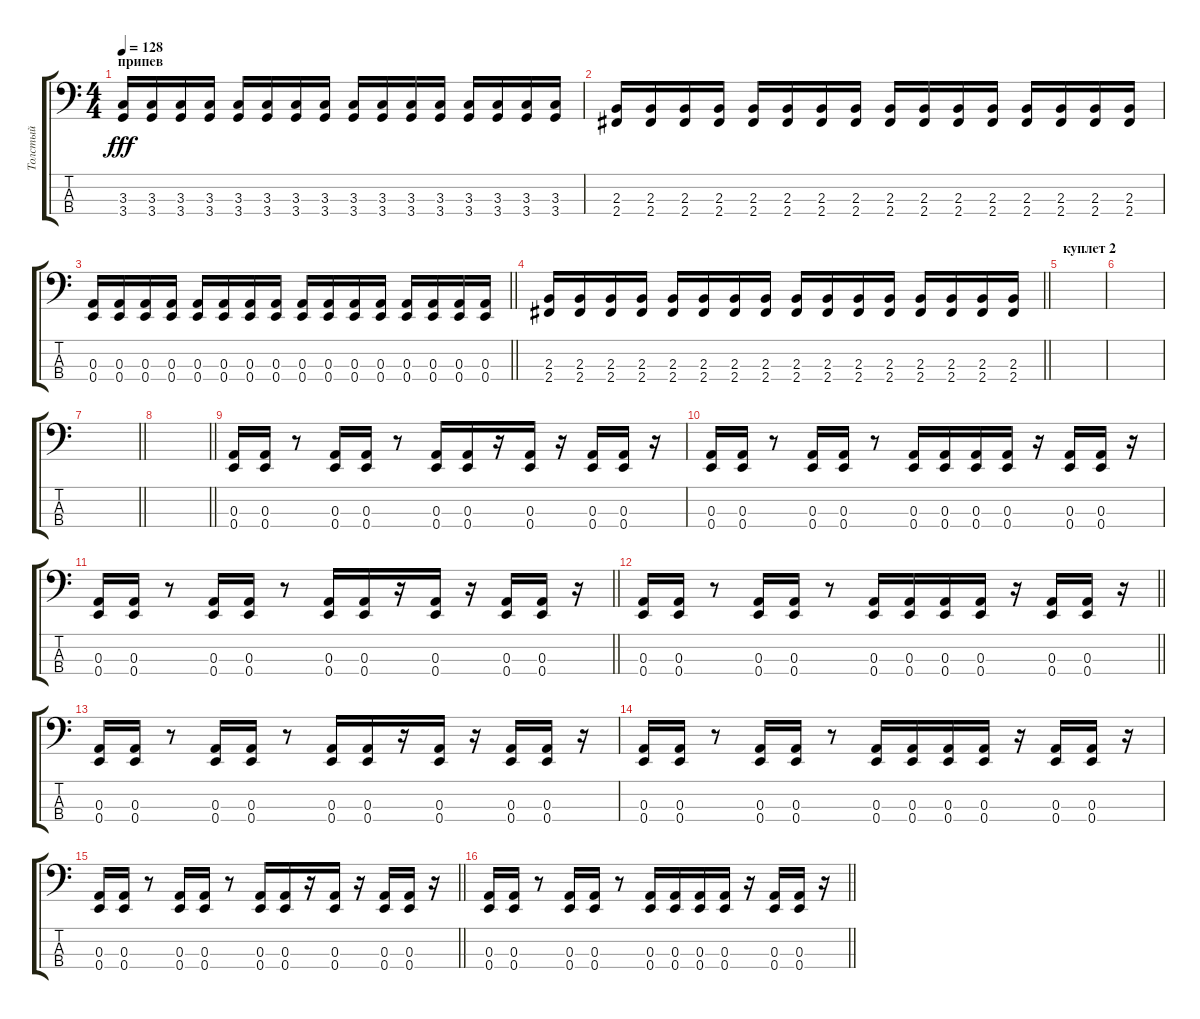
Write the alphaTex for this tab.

\track ("Толстый" "Толстый") {instrument slapbass2}
\staff {score tabs}
\tuning (G2 D2 A1 E1) {hide}
\ts (4 4)
\section ("" "припев")
\tempo 128
\clef f4
\ks c
(3.3 3.4).16{dy fff} (3.3 3.4).16 (3.3 3.4).16 (3.3 3.4).16 (3.3 3.4).16 (3.3 3.4).16 (3.3 3.4).16 (3.3 3.4).16 (3.3 3.4).16 (3.3 3.4).16 (3.3 3.4).16 (3.3 3.4).16 (3.3 3.4).16 (3.3 3.4).16 (3.3 3.4).16 (3.3 3.4).16 |
(2.3 2.4).16 (2.3 2.4).16 (2.3 2.4).16 (2.3 2.4).16 (2.3 2.4).16 (2.3 2.4).16 (2.3 2.4).16 (2.3 2.4).16 (2.3 2.4).16 (2.3 2.4).16 (2.3 2.4).16 (2.3 2.4).16 (2.3 2.4).16 (2.3 2.4).16 (2.3 2.4).16 (2.3 2.4).16 |
\barLineRight lightlight
(0.3 0.4).16 (0.3 0.4).16 (0.3 0.4).16 (0.3 0.4).16 (0.3 0.4).16 (0.3 0.4).16 (0.3 0.4).16 (0.3 0.4).16 (0.3 0.4).16 (0.3 0.4).16 (0.3 0.4).16 (0.3 0.4).16 (0.3 0.4).16 (0.3 0.4).16 (0.3 0.4).16 (0.3 0.4).16 |
\barLineRight lightlight
(2.3 2.4).16 (2.3 2.4).16 (2.3 2.4).16 (2.3 2.4).16 (2.3 2.4).16 (2.3 2.4).16 (2.3 2.4).16 (2.3 2.4).16 (2.3 2.4).16 (2.3 2.4).16 (2.3 2.4).16 (2.3 2.4).16 (2.3 2.4).16 (2.3 2.4).16 (2.3 2.4).16 (2.3 2.4).16 |
\section ("" "куплет 2")
|
|
\barLineRight lightlight
|
\barLineRight lightlight
|
(0.3 0.4).16 (0.3 0.4).16 r.8 (0.3 0.4).16 (0.3 0.4).16 r.8 (0.3 0.4).16 (0.3 0.4).16 r.16 (0.3 0.4).16 r.16 (0.3 0.4).16 (0.3 0.4).16 r.16 |
(0.3 0.4).16 (0.3 0.4).16 r.8 (0.3 0.4).16 (0.3 0.4).16 r.8 (0.3 0.4).16 (0.3 0.4).16 (0.3 0.4).16 (0.3 0.4).16 r.16 (0.3 0.4).16 (0.3 0.4).16 r.16 |
\barLineRight lightlight
(0.3 0.4).16 (0.3 0.4).16 r.8 (0.3 0.4).16 (0.3 0.4).16 r.8 (0.3 0.4).16 (0.3 0.4).16 r.16 (0.3 0.4).16 r.16 (0.3 0.4).16 (0.3 0.4).16 r.16 |
\barLineRight lightlight
(0.3 0.4).16 (0.3 0.4).16 r.8 (0.3 0.4).16 (0.3 0.4).16 r.8 (0.3 0.4).16 (0.3 0.4).16 (0.3 0.4).16 (0.3 0.4).16 r.16 (0.3 0.4).16 (0.3 0.4).16 r.16 |
(0.3 0.4).16 (0.3 0.4).16 r.8 (0.3 0.4).16 (0.3 0.4).16 r.8 (0.3 0.4).16 (0.3 0.4).16 r.16 (0.3 0.4).16 r.16 (0.3 0.4).16 (0.3 0.4).16 r.16 |
(0.3 0.4).16 (0.3 0.4).16 r.8 (0.3 0.4).16 (0.3 0.4).16 r.8 (0.3 0.4).16 (0.3 0.4).16 (0.3 0.4).16 (0.3 0.4).16 r.16 (0.3 0.4).16 (0.3 0.4).16 r.16 |
\barLineRight lightlight
(0.3 0.4).16 (0.3 0.4).16 r.8 (0.3 0.4).16 (0.3 0.4).16 r.8 (0.3 0.4).16 (0.3 0.4).16 r.16 (0.3 0.4).16 r.16 (0.3 0.4).16 (0.3 0.4).16 r.16 |
\barLineRight lightlight
(0.3 0.4).16 (0.3 0.4).16 r.8 (0.3 0.4).16 (0.3 0.4).16 r.8 (0.3 0.4).16 (0.3 0.4).16 (0.3 0.4).16 (0.3 0.4).16 r.16 (0.3 0.4).16 (0.3 0.4).16 r.16
